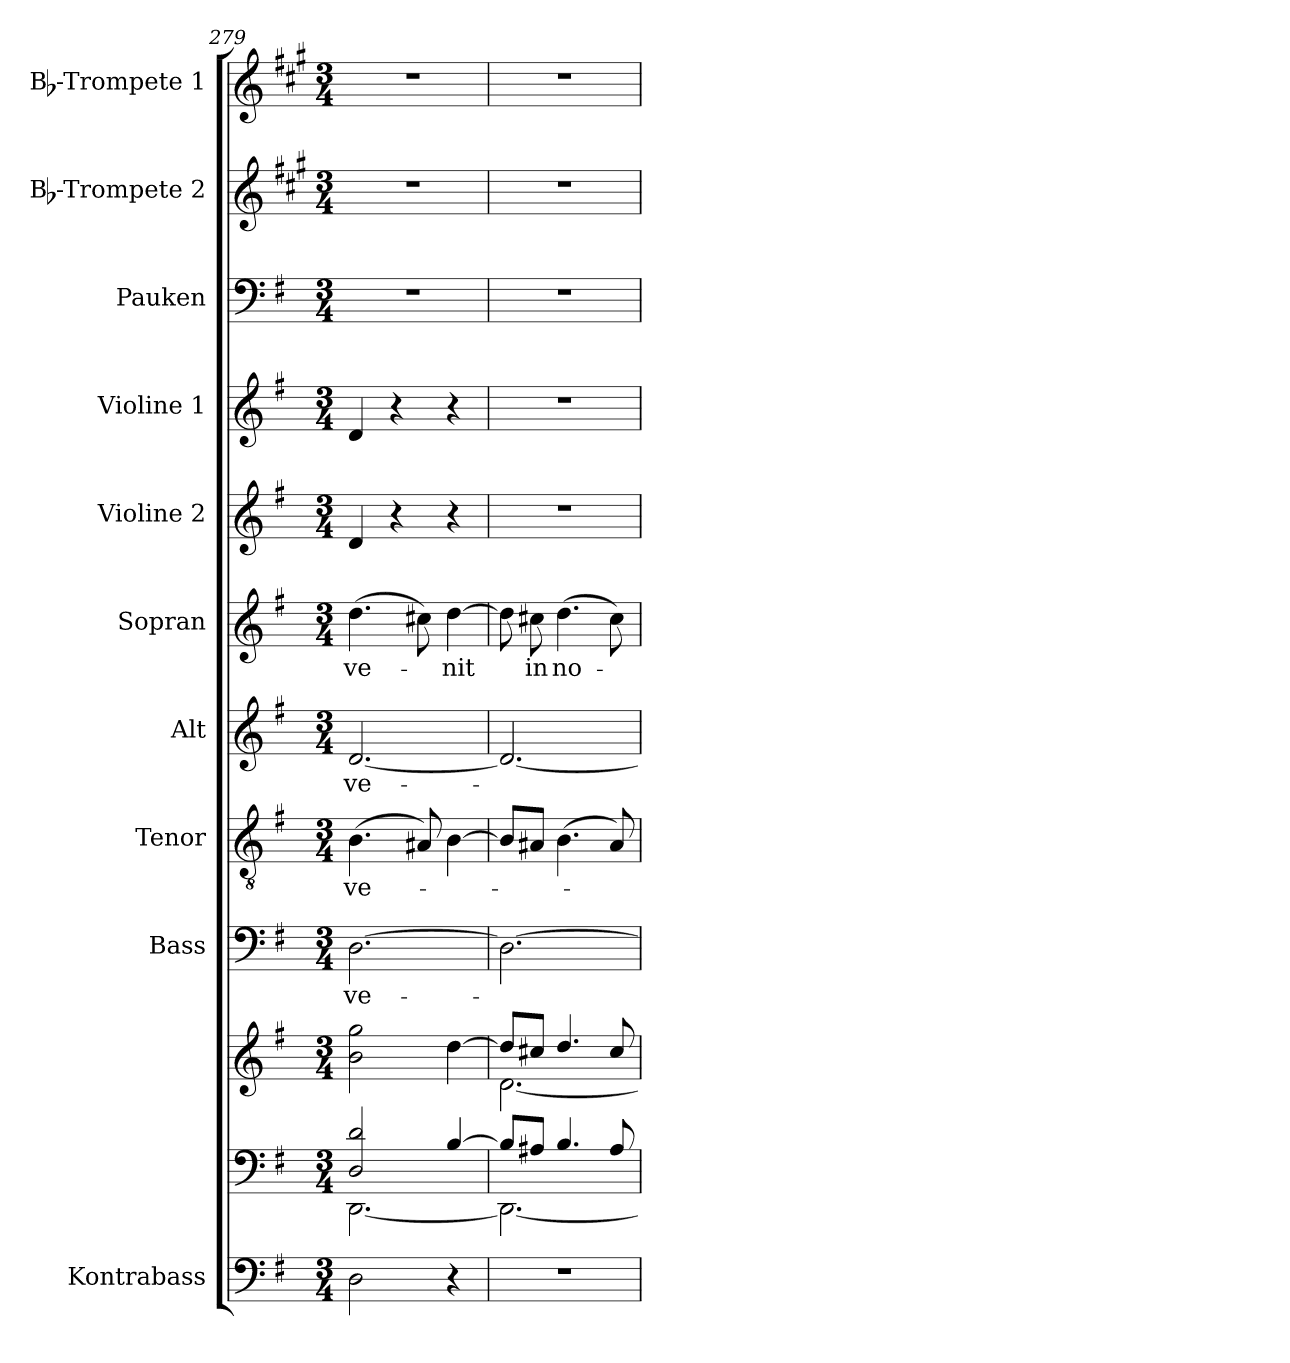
**kern	**kern	**kern	**kern	**text	**kern	**text	**kern	**text	**kern	**text	**kern	**kern	**kern	**kern	**kern
*part11	*part10	*part10	*part9	*part9	*part8	*part8	*part7	*part7	*part6	*part6	*part5	*part4	*part3	*part2	*part1
*staff12	*staff11	*staff10	*staff9	*staff9	*staff8	*staff8	*staff7	*staff7	*staff6	*staff6	*staff5	*staff4	*staff3	*staff2	*staff1
*I"Kontrabass	*	*	*I"Bass	*	*I"Tenor	*	*I"Alt	*	*I"Sopran	*	*I"Violine 2	*I"Violine 1	*I"Pauken	*I"Bb-Trompete 2	*I"Bb-Trompete 1
*I'Kb.	*	*	*I'B.	*	*I'T.	*	*I'A.	*	*I'S.	*	*I'Vl. 2	*I'Vl. 1	*I'Pk.	*I'Bb Trp. 2	*I'Bb Trp. 1
*clefF4	*clefF4	*clefG2	*clefF4	*	*clefGv2	*	*clefG2	*	*clefG2	*	*clefG2	*clefG2	*clefF4	*clefG2	*clefG2
*ITrd7c12	*	*	*	*	*	*	*	*	*	*	*	*	*	*ITrd1c2	*ITrd1c2
*k[f#]	*k[f#]	*k[f#]	*k[f#]	*	*k[f#]	*	*k[f#]	*	*k[f#]	*	*k[f#]	*k[f#]	*k[f#]	*k[f#]	*k[f#]
*G:	*G:	*G:	*G:	*	*G:	*	*G:	*	*G:	*	*G:	*G:	*G:	*G:	*G:
*M3/4	*M3/4	*M3/4	*M3/4	*	*M3/4	*	*M3/4	*	*M3/4	*	*M3/4	*M3/4	*M3/4	*M3/4	*M3/4
=279	=279	=279	=279	=279	=279	=279	=279	=279	=279	=279	=279	=279	=279	=279	=279
*	*^	*	*	*	*	*	*	*	*	*	*	*	*	*	*
!	!	!	!	!	!LO:LY:b	!	!LO:LY:b	!	!LO:LY:b	!	!LO:LY:b	!	!	!	!	!
2DD\	2D/ 2d/	[<2.DD\	2b\ 2gg\	[2.D\	ve-	(>4.B\	ve-	[2.d/	ve-	(>4.dd\	ve-	4d/	4d/	2.r	2.r	2.r
.	.	.	.	.	.	.	.	.	.	.	.	4r	4r	.	.	.
.	.	.	.	.	.	8A#X/)	.	.	.	8cc#X\)	.	.	.	.	.	.
!	!	!	!	!	!	!	!	!	!	!	!LO:LY:b	!	!	!	!	!
4r	[>4B!/	.	[4dd!\	.	.	[4B\	.	.	.	[4dd\	-nit	4r	4r	.	.	.
=280	=280	=280	=280	=280	=280	=280	=280	=280	=280	=280	=280	=280	=280	=280	=280	=280
*	*	*	*^	*	*	*	*	*	*	*	*	*	*	*	*	*
2.r	8B!/L]	2.DD\_	8dd!/L]	[<2.d!\	2.D\_	.	8B/L]	.	2.d/_	.	8dd\]	.	2.r	2.r	2.r	2.r	2.r
!	!	!	!	!	!	!	!	!	!	!	!	!LO:LY:b	!	!	!	!	!
.	8A#X!/J	.	8cc#X!/J	.	.	.	8A#X/J	.	.	.	8cc#X\	in	.	.	.	.	.
!	!	!	!	!	!	!	!	!	!	!	!	!LO:LY:b	!	!	!	!	!
.	4.B!/	.	4.dd!/	.	.	.	(>4.B\	.	.	.	(>4.dd\	no-	.	.	.	.	.
.	8A#!/	.	8cc#!/	.	.	.	8A#/)	.	.	.	8cc#\)	.	.	.	.	.	.
*	*v	*v	*	*	*	*	*	*	*	*	*	*	*	*	*	*	*
*	*	*v	*v	*	*	*	*	*	*	*	*	*	*	*	*	*
=	=	=	=	=	=	=	=	=	=	=	=	=	=	=	=
*-	*-	*-	*-	*-	*-	*-	*-	*-	*-	*-	*-	*-	*-	*-	*-
